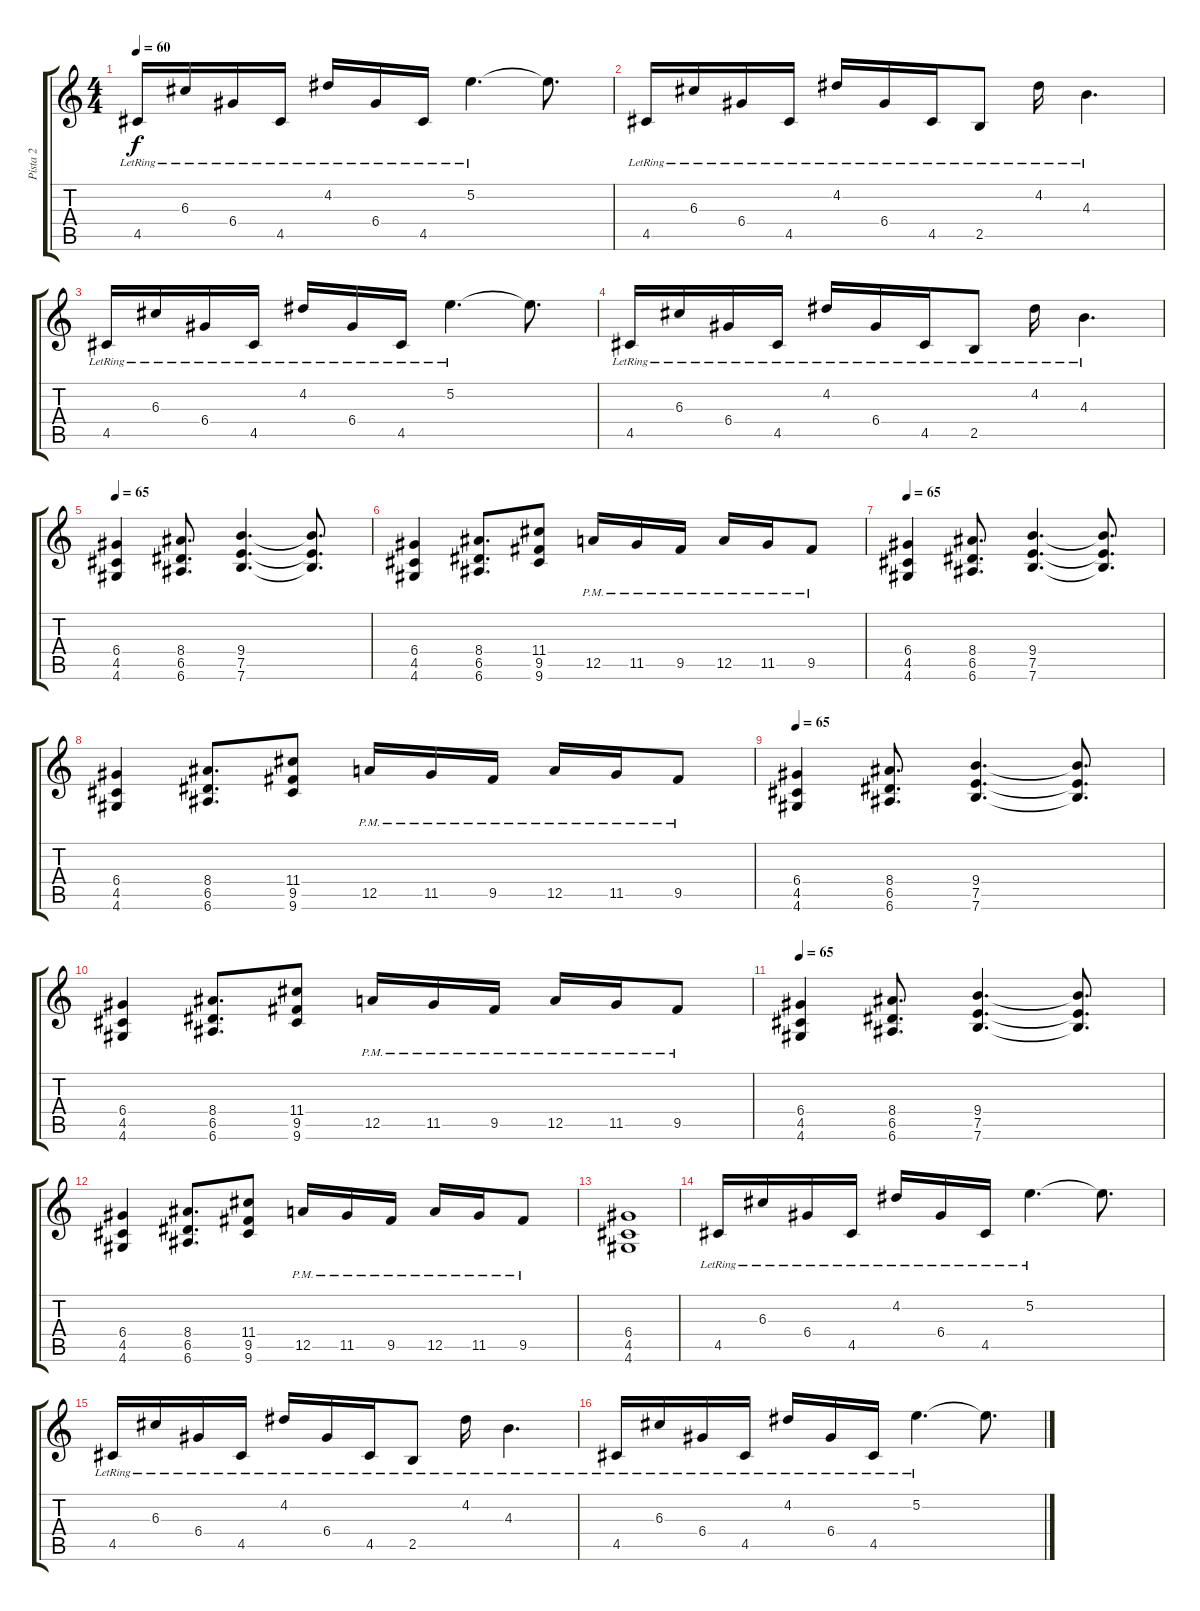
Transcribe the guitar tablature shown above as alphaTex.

\track ("Pista 2" "Pista 2") {instrument distortionguitar}
\staff {score tabs}
\tuning (E4 B3 G3 D3 A2 E2) {hide}
\ts (4 4)
\tempo 60
\clef g2
\ks c
4.5{lr}.16{dy f instrument electricguitarclean} 6.3{lr}.16 6.4{lr}.16 4.5{lr}.16 4.2{lr}.16 6.4{lr}.16 4.5{lr}.16 5.2{lr}.4{d} 5.2{t}.8{d} |
4.5{lr}.16 6.3{lr}.16 6.4{lr}.16 4.5{lr}.16 4.2{lr}.16 6.4{lr}.16 4.5{lr}.16 2.5{lr}.8 4.2{lr}.16 4.3{lr}.4{d} |
4.5{lr}.16{instrument electricguitarclean} 6.3{lr}.16 6.4{lr}.16 4.5{lr}.16 4.2{lr}.16 6.4{lr}.16 4.5{lr}.16 5.2{lr}.4{d} 5.2{t}.8{d} |
4.5{lr}.16 6.3{lr}.16 6.4{lr}.16 4.5{lr}.16 4.2{lr}.16 6.4{lr}.16 4.5{lr}.16 2.5{lr}.8 4.2{lr}.16 4.3{lr}.4{d} |
\tempo 65
(6.4 4.5 4.6).4{instrument distortionguitar} (8.4 6.5 6.6).8{d} (9.4 7.5 7.6).4{d} (9.4{t} 7.5{t} 7.6{t}).8{d} |
(6.4 4.5 4.6).4{instrument distortionguitar} (8.4 6.5 6.6).8{d} (11.4 9.5 9.6).8 12.5{pm}.16 11.5{pm}.16 9.5{pm}.16 12.5{pm}.16 11.5{pm}.16 9.5{pm}.8 |
\tempo 65
(6.4 4.5 4.6).4{instrument distortionguitar} (8.4 6.5 6.6).8{d} (9.4 7.5 7.6).4{d} (9.4{t} 7.5{t} 7.6{t}).8{d} |
(6.4 4.5 4.6).4{instrument distortionguitar} (8.4 6.5 6.6).8{d} (11.4 9.5 9.6).8 12.5{pm}.16 11.5{pm}.16 9.5{pm}.16 12.5{pm}.16 11.5{pm}.16 9.5{pm}.8 |
\tempo 65
(6.4 4.5 4.6).4{instrument distortionguitar} (8.4 6.5 6.6).8{d} (9.4 7.5 7.6).4{d} (9.4{t} 7.5{t} 7.6{t}).8{d} |
(6.4 4.5 4.6).4{instrument distortionguitar} (8.4 6.5 6.6).8{d} (11.4 9.5 9.6).8 12.5{pm}.16 11.5{pm}.16 9.5{pm}.16 12.5{pm}.16 11.5{pm}.16 9.5{pm}.8 |
\tempo 65
(6.4 4.5 4.6).4{instrument distortionguitar} (8.4 6.5 6.6).8{d} (9.4 7.5 7.6).4{d} (9.4{t} 7.5{t} 7.6{t}).8{d} |
(6.4 4.5 4.6).4{instrument distortionguitar} (8.4 6.5 6.6).8{d} (11.4 9.5 9.6).8 12.5{pm}.16 11.5{pm}.16 9.5{pm}.16 12.5{pm}.16 11.5{pm}.16 9.5{pm}.8 |
(6.4 4.5 4.6).1 |
4.5{lr}.16{instrument electricguitarclean} 6.3{lr}.16 6.4{lr}.16 4.5{lr}.16 4.2{lr}.16 6.4{lr}.16 4.5{lr}.16 5.2{lr}.4{d} 5.2{t}.8{d} |
4.5{lr}.16 6.3{lr}.16 6.4{lr}.16 4.5{lr}.16 4.2{lr}.16 6.4{lr}.16 4.5{lr}.16 2.5{lr}.8 4.2{lr}.16 4.3{lr}.4{d} |
4.5{lr}.16{instrument electricguitarclean} 6.3{lr}.16 6.4{lr}.16 4.5{lr}.16 4.2{lr}.16 6.4{lr}.16 4.5{lr}.16 5.2{lr}.4{d} 5.2{t}.8{d}
